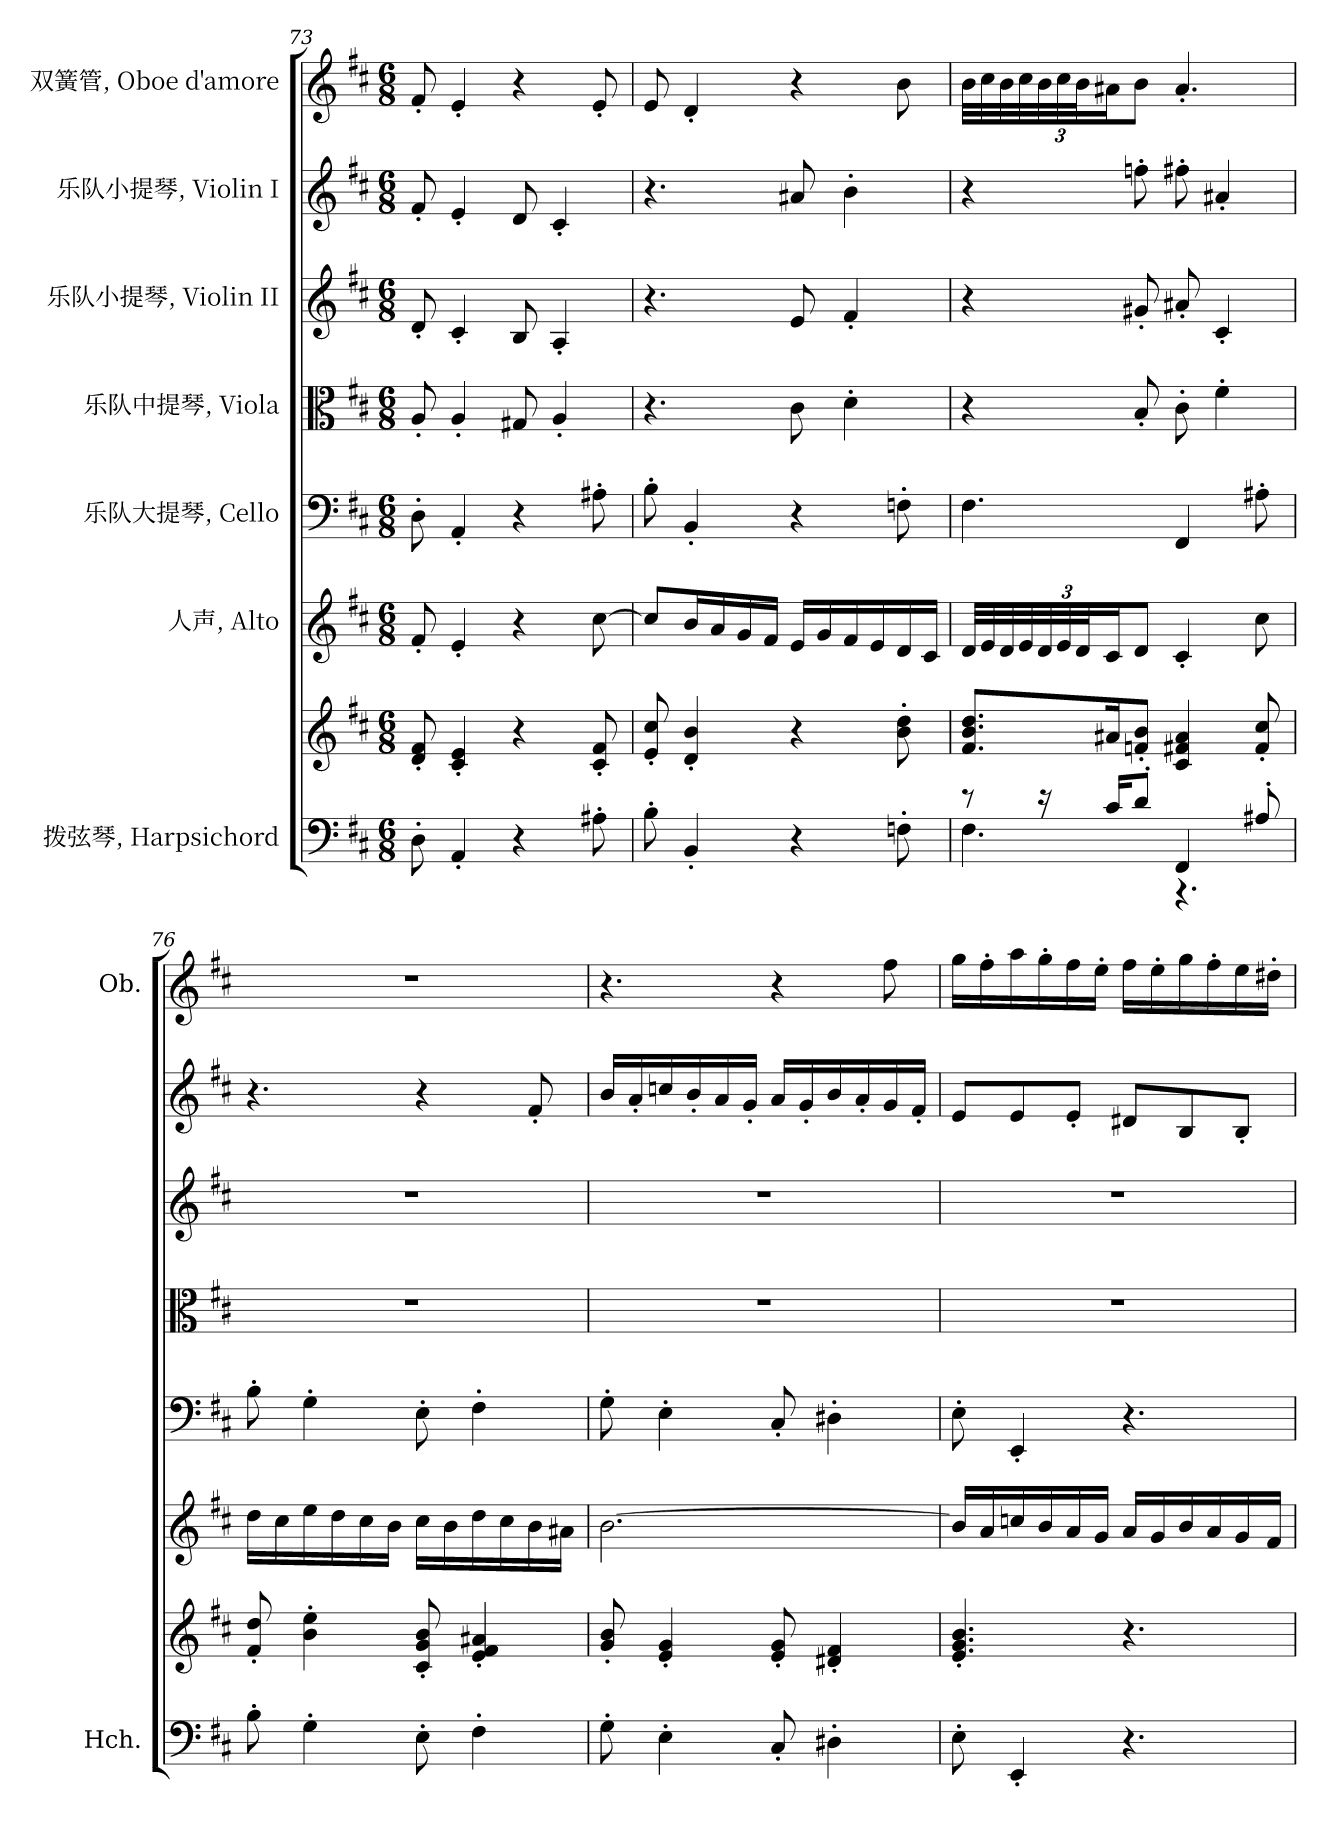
**kern	**kern	**kern	**kern	**kern	**kern	**kern	**kern
*part7	*part7	*part6	*part5	*part4	*part3	*part2	*part1
*staff8	*staff7	*staff6	*staff5	*staff4	*staff3	*staff2	*staff1
*I"拨弦琴, Harpsichord	*	*I"人声, Alto	*I"乐队大提琴, Cello	*I"乐队中提琴, Viola	*I"乐队小提琴, Violin II	*I"乐队小提琴, Violin I	*I"双簧管, Oboe d'amore
*I'Hch.	*	*	*	*	*	*	*I'Ob.
*clefF4	*clefG2	*clefG2	*clefF4	*clefC3	*clefG2	*clefG2	*clefG2
*k[f#c#]	*k[f#c#]	*k[f#c#]	*k[f#c#]	*k[f#c#]	*k[f#c#]	*k[f#c#]	*k[f#c#]
*M6/8	*M6/8	*M6/8	*M6/8	*M6/8	*M6/8	*M6/8	*M6/8
=73	=73	=73	=73	=73	=73	=73	=73
8D'\	8d/' 8f#/'	8f#'/	8D'\	8A'/	8d'/	8f#'/	8f#'/
4AA'/	4c#/' 4e/'	4e'/	4AA'/	4A'/	4c#'/	4e'/	4e'/
4r	4r	4r	4r	8G#X/	8B/	8d/	4r
.	.	.	.	4A'/	4A'/	4c#'/	.
8A#X'\	8c#/' 8f#/'	[8cc#\	8A#X'\	.	.	.	8e'/
!!LO:PB:g=z
=74	=74	=74	=74	=74	=74	=74	=74
8B'\	8e/' 8cc#/'	8cc#/L]	8B'\	4.r	4.r	4.r	8e/
4BB'/	4d/' 4b/'	16b/L	4BB'/	.	.	.	4d'/
.	.	16a/	.	.	.	.	.
.	.	16g/	.	.	.	.	.
.	.	16f#/JJ	.	.	.	.	.
4r	4r	16e/LL	4r	8c#\	8e/	8a#X/	4r
.	.	16g/	.	.	.	.	.
.	.	16f#/	.	4d'\	4f#'/	4b'\	.
.	.	16e/	.	.	.	.	.
8Fn'\	8b\' 8dd\'	16d/	8Fn'\	.	.	.	8b\
.	.	16c#/JJ	.	.	.	.	.
=75	=75	=75	=75	=75	=75	=75	=75
*^	*	*	*	*	*	*	*
8r	4.F#\	8.f#/ 8.b/ 8.dd/L	32d/LLL	4.F#\	4r	4r	4r	32b\LLL
.	.	.	32e/	.	.	.	.	32cc#\
.	.	.	32d/	.	.	.	.	32b\
.	.	.	32e/	.	.	.	.	32cc#\
*	*	*	*Xbrackettup	*	*	*	*	*Xbrackettup
16r	.	.	48d/	.	.	.	.	48b\
.	.	.	48e/	.	.	.	.	48cc#\
.	.	.	48d/J	.	.	.	.	48b\J
16c#/KL	.	16a#X/K	16c#/J	.	.	.	.	16a#X\J
8d'/J	.	8fn/' 8b/'J	8d/J	.	8B'/	8g#X'/	8ffn'\	8b\J
4FF#/	4.r	4c#/ 4f#X/ 4a#/	4c#'/	4FF#/	8c#'\	8a#X'/	8ff#X'\	4.a#'/
.	.	.	.	.	4f#'\	4c#'/	4a#X'/	.
8A#X'/	.	8f#/' 8cc#/'	8cc#\	8A#X'\	.	.	.	.
*v	*v	*	*	*	*	*	*	*
=76	=76	=76	=76	=76	=76	=76	=76
8B'\	8f#/' 8dd/'	16dd\LL	8B'\	2.r	2.r	4.r	2.r
.	.	16cc#\	.	.	.	.	.
4G'\	4b\' 4ee\'	16ee\	4G'\	.	.	.	.
.	.	16dd\	.	.	.	.	.
.	.	16cc#\	.	.	.	.	.
.	.	16b\JJ	.	.	.	.	.
8E'\	8c#/' 8g/' 8b/'	16cc#\LL	8E'\	.	.	4r	.
.	.	16b\	.	.	.	.	.
4F#'\	4e/' 4f#/' 4a#X/'	16dd\	4F#'\	.	.	.	.
.	.	16cc#\	.	.	.	.	.
.	.	16b\	.	.	.	8f#'/	.
.	.	16a#X\JJ	.	.	.	.	.
!!LO:PB:g=z
=77	=77	=77	=77	=77	=77	=77	=77
8G'\	8g/' 8b/'	[2.b\	8G'\	2.r	2.r	16b/LL	4.r
.	.	.	.	.	.	16a'/	.
4E'\	4e/' 4g/'	.	4E'\	.	.	16ccn/	.
.	.	.	.	.	.	16b'/	.
.	.	.	.	.	.	16a/	.
.	.	.	.	.	.	16g'/JJ	.
8C#'/	8e/' 8g/'	.	8C#'/	.	.	16a/LL	4r
.	.	.	.	.	.	16g'/	.
4D#X'\	4d#X/' 4f#/'	.	4D#X'\	.	.	16b/	.
.	.	.	.	.	.	16a'/	.
.	.	.	.	.	.	16g/	8ff#\
.	.	.	.	.	.	16f#'/JJ	.
=78	=78	=78	=78	=78	=78	=78	=78
8E'\	4.e/' 4.g/' 4.b/'	16b/LL]	8E'\	2.r	2.r	8e/L	16gg\LL
.	.	16a/	.	.	.	.	16ff#'\
4EE'/	.	16ccn/	4EE'/	.	.	8e/	16aa\
.	.	16b/	.	.	.	.	16gg'\
.	.	16a/	.	.	.	8e'/J	16ff#\
.	.	16g/JJ	.	.	.	.	16ee'\JJ
4.r	4.r	16a/LL	4.r	.	.	8d#X/L	16ff#\LL
.	.	16g/	.	.	.	.	16ee'\
.	.	16b/	.	.	.	8B/	16gg\
.	.	16a/	.	.	.	.	16ff#'\
.	.	16g/	.	.	.	8B'/J	16ee\
.	.	16f#/JJ	.	.	.	.	16dd#X'\JJ
=	=	=	=	=	=	=	=
*-	*-	*-	*-	*-	*-	*-	*-
